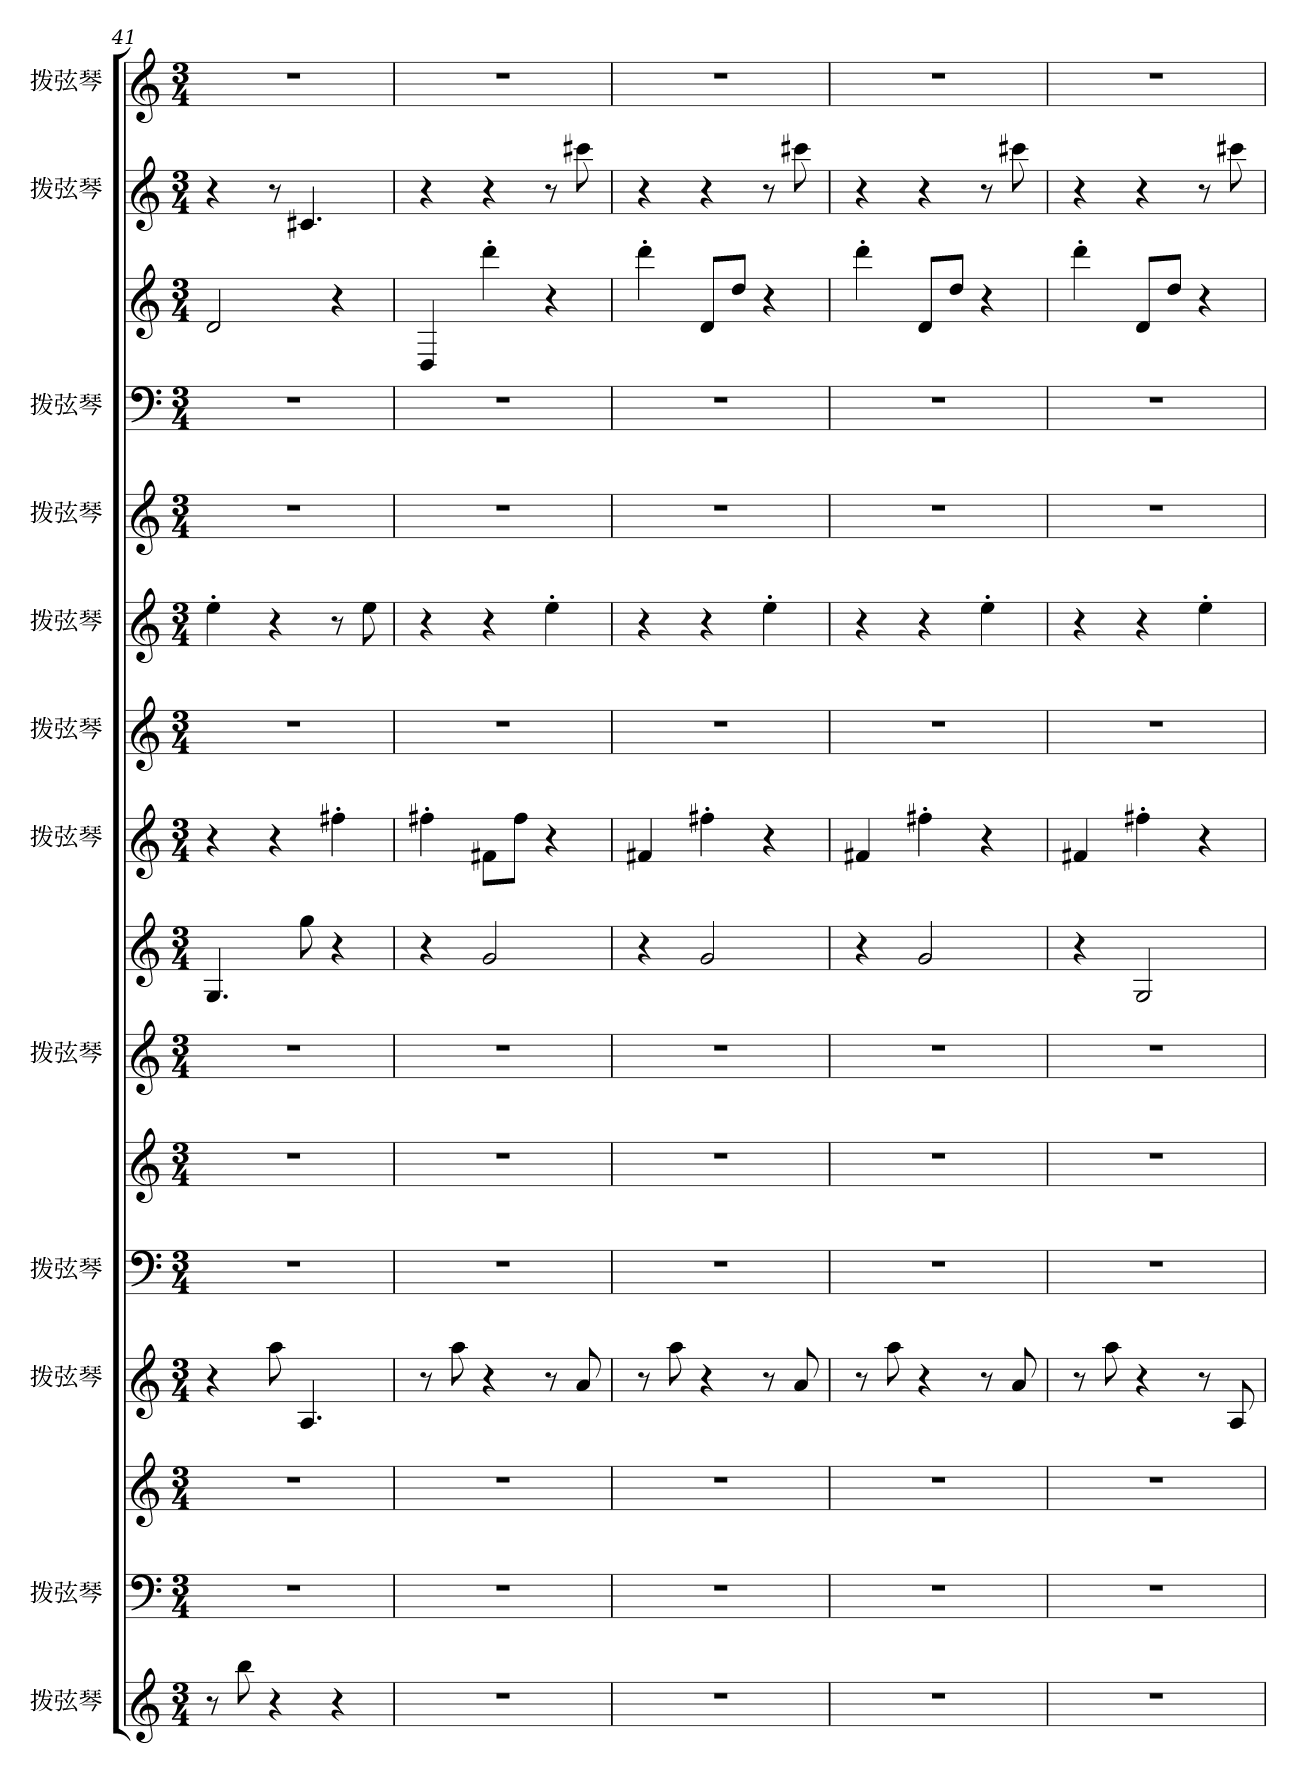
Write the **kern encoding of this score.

**kern	**kern	**kern	**kern	**kern	**kern	**kern	**kern	**kern	**kern	**kern	**kern	**kern	**kern	**kern	**kern
*part12	*part11	*part11	*part10	*part9	*part9	*part8	*part8	*part7	*part6	*part5	*part4	*part3	*part3	*part2	*part1
*staff16	*staff15	*staff14	*staff13	*staff12	*staff11	*staff10	*staff9	*staff8	*staff7	*staff6	*staff5	*staff4	*staff3	*staff2	*staff1
*I"拨弦琴	*I"拨弦琴	*	*I"拨弦琴	*I"拨弦琴	*	*I"拨弦琴	*	*I"拨弦琴	*I"拨弦琴	*I"拨弦琴	*I"拨弦琴	*I"拨弦琴	*	*I"拨弦琴	*I"拨弦琴
*clefG2	*clefF4	*clefG2	*clefG2	*clefF4	*clefG2	*clefG2	*clefG2	*clefG2	*clefG2	*clefG2	*clefG2	*clefF4	*clefG2	*clefG2	*clefG2
*k[]	*k[]	*k[]	*k[]	*k[]	*k[]	*k[]	*k[]	*k[]	*k[]	*k[]	*k[]	*k[]	*k[]	*k[]	*k[]
*M3/4	*M3/4	*M3/4	*M3/4	*M3/4	*M3/4	*M3/4	*M3/4	*M3/4	*M3/4	*M3/4	*M3/4	*M3/4	*M3/4	*M3/4	*M3/4
=41	=41	=41	=41	=41	=41	=41	=41	=41	=41	=41	=41	=41	=41	=41	=41
8r	2.r	2.r	4r	2.r	2.r	2.r	4.G/	4r	2.r	4ee'\	2.r	2.r	2d/	4r	2.r
8bb\	.	.	.	.	.	.	.	.	.	.	.	.	.	.	.
4r	.	.	8aa\	.	.	.	.	4r	.	4r	.	.	.	8r	.
.	.	.	4.A/	.	.	.	8gg\	.	.	.	.	.	.	4.c#X/	.
4r	.	.	.	.	.	.	4r	4ff#X'\	.	8r	.	.	4r	.	.
.	.	.	.	.	.	.	.	.	.	8ee\	.	.	.	.	.
=42	=42	=42	=42	=42	=42	=42	=42	=42	=42	=42	=42	=42	=42	=42	=42
2.r	2.r	2.r	8r	2.r	2.r	2.r	4r	4ff#X'\	2.r	4r	2.r	2.r	4D/	4r	2.r
.	.	.	8aa\	.	.	.	.	.	.	.	.	.	.	.	.
.	.	.	4r	.	.	.	2g/	8f#X\L	.	4r	.	.	4ddd'\	4r	.
.	.	.	.	.	.	.	.	8ff#\J	.	.	.	.	.	.	.
.	.	.	8r	.	.	.	.	4r	.	4ee'\	.	.	4r	8r	.
.	.	.	8a/	.	.	.	.	.	.	.	.	.	.	8ccc#X\	.
=43	=43	=43	=43	=43	=43	=43	=43	=43	=43	=43	=43	=43	=43	=43	=43
2.r	2.r	2.r	8r	2.r	2.r	2.r	4r	4f#X/	2.r	4r	2.r	2.r	4ddd'\	4r	2.r
.	.	.	8aa\	.	.	.	.	.	.	.	.	.	.	.	.
.	.	.	4r	.	.	.	2g/	4ff#X'\	.	4r	.	.	8d/L	4r	.
.	.	.	.	.	.	.	.	.	.	.	.	.	8dd/J	.	.
.	.	.	8r	.	.	.	.	4r	.	4ee'\	.	.	4r	8r	.
.	.	.	8a/	.	.	.	.	.	.	.	.	.	.	8ccc#X\	.
!!LO:PB:g=z
=44	=44	=44	=44	=44	=44	=44	=44	=44	=44	=44	=44	=44	=44	=44	=44
2.r	2.r	2.r	8r	2.r	2.r	2.r	4r	4f#X/	2.r	4r	2.r	2.r	4ddd'\	4r	2.r
.	.	.	8aa\	.	.	.	.	.	.	.	.	.	.	.	.
.	.	.	4r	.	.	.	2g/	4ff#X'\	.	4r	.	.	8d/L	4r	.
.	.	.	.	.	.	.	.	.	.	.	.	.	8dd/J	.	.
.	.	.	8r	.	.	.	.	4r	.	4ee'\	.	.	4r	8r	.
.	.	.	8a/	.	.	.	.	.	.	.	.	.	.	8ccc#X\	.
=45	=45	=45	=45	=45	=45	=45	=45	=45	=45	=45	=45	=45	=45	=45	=45
2.r	2.r	2.r	8r	2.r	2.r	2.r	4r	4f#X/	2.r	4r	2.r	2.r	4ddd'\	4r	2.r
.	.	.	8aa\	.	.	.	.	.	.	.	.	.	.	.	.
.	.	.	4r	.	.	.	2G/	4ff#X'\	.	4r	.	.	8d/L	4r	.
.	.	.	.	.	.	.	.	.	.	.	.	.	8dd/J	.	.
.	.	.	8r	.	.	.	.	4r	.	4ee'\	.	.	4r	8r	.
.	.	.	8A/	.	.	.	.	.	.	.	.	.	.	8ccc#X\	.
=	=	=	=	=	=	=	=	=	=	=	=	=	=	=	=
*-	*-	*-	*-	*-	*-	*-	*-	*-	*-	*-	*-	*-	*-	*-	*-
